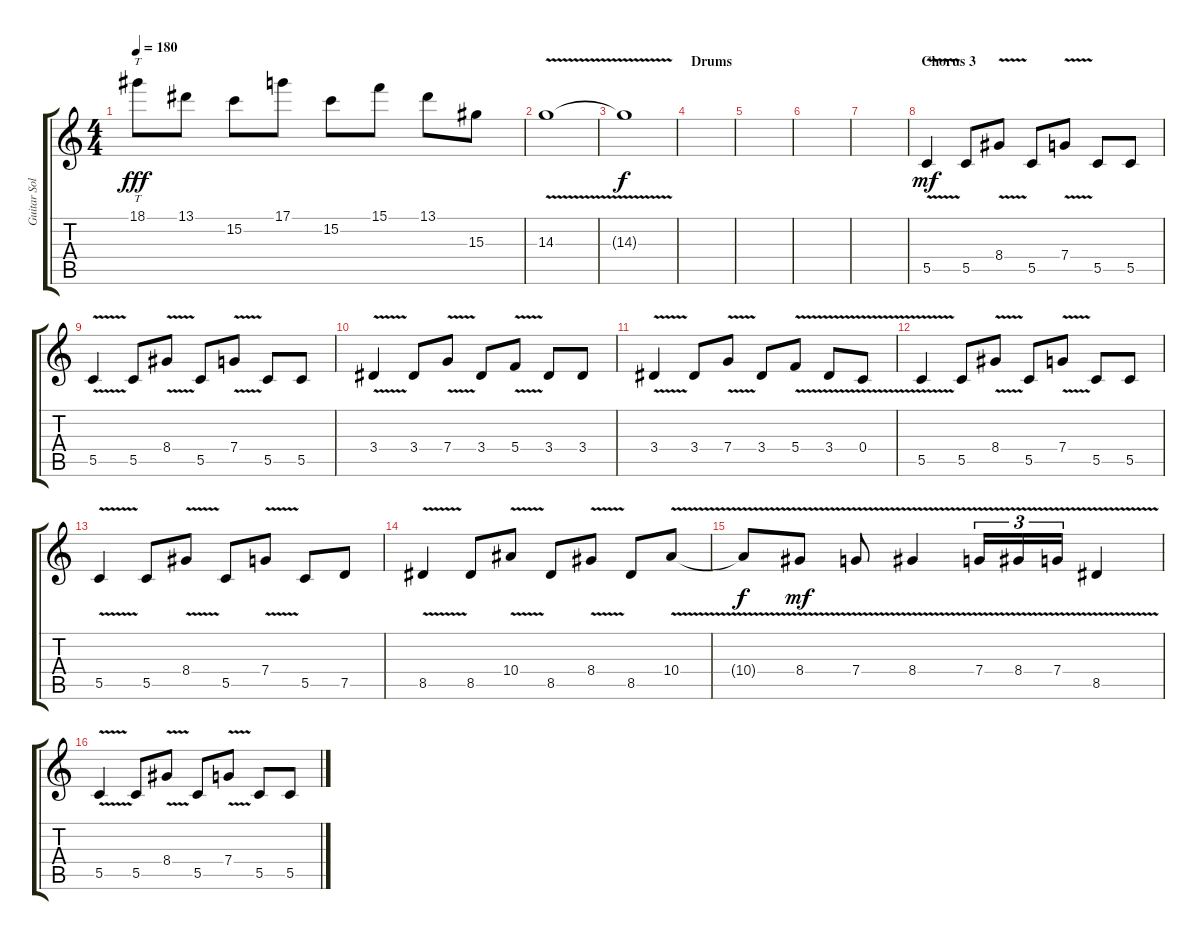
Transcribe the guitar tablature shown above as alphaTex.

\track ("Guitar Solo" "Guitar Sol") {instrument overdrivenguitar}
\staff {score tabs}
\tuning (D4 A3 F3 C3 G2 C2) {hide}
\ts (4 4)
\tempo 180
\clef g2
\ks c
18.1.8{tt dy fff} 13.1.8 15.2.8 17.1.8 15.2.8 15.1.8 13.1.8 15.3.8 |
14.3{v}.1 |
14.3{t}.1{dy f} |
\section ("" "Drums")
|
|
|
|
\section ("" "Chorus 3")
5.5{v}.4{dy mf volume 13} 5.5.8 8.4{v}.8 5.5.8 7.4{v}.8 5.5.8 5.5.8 |
5.5{v}.4 5.5.8 8.4{v}.8 5.5.8 7.4{v}.8 5.5.8 5.5.8 |
3.4{v}.4 3.4.8 7.4{v}.8 3.4.8 5.4{v}.8 3.4.8 3.4.8 |
3.4{v}.4 3.4.8 7.4{v}.8 3.4.8 5.4{v}.8 3.4{v}.8 0.4{v}.8 |
5.5{v}.4 5.5.8 8.4{v}.8 5.5.8 7.4{v}.8 5.5.8 5.5.8 |
5.5{v}.4 5.5.8 8.4{v}.8 5.5.8 7.4{v}.8 5.5.8 7.5.8 |
8.5{v}.4 8.5.8 10.4{v}.8 8.5.8 8.4{v}.8 8.5.8 10.4{v}.8 |
10.4{t}.8{dy f} 8.4{v}.8{dy mf} 7.4{v}.8 8.4{v}.4 7.4{v}.16{tu (3 2)} 8.4{v}.16{tu (3 2)} 7.4{v}.16{tu (3 2)} 8.5{v}.4 |
5.5{v}.4 5.5.8 8.4{v}.8 5.5.8 7.4{v}.8 5.5.8 5.5.8
